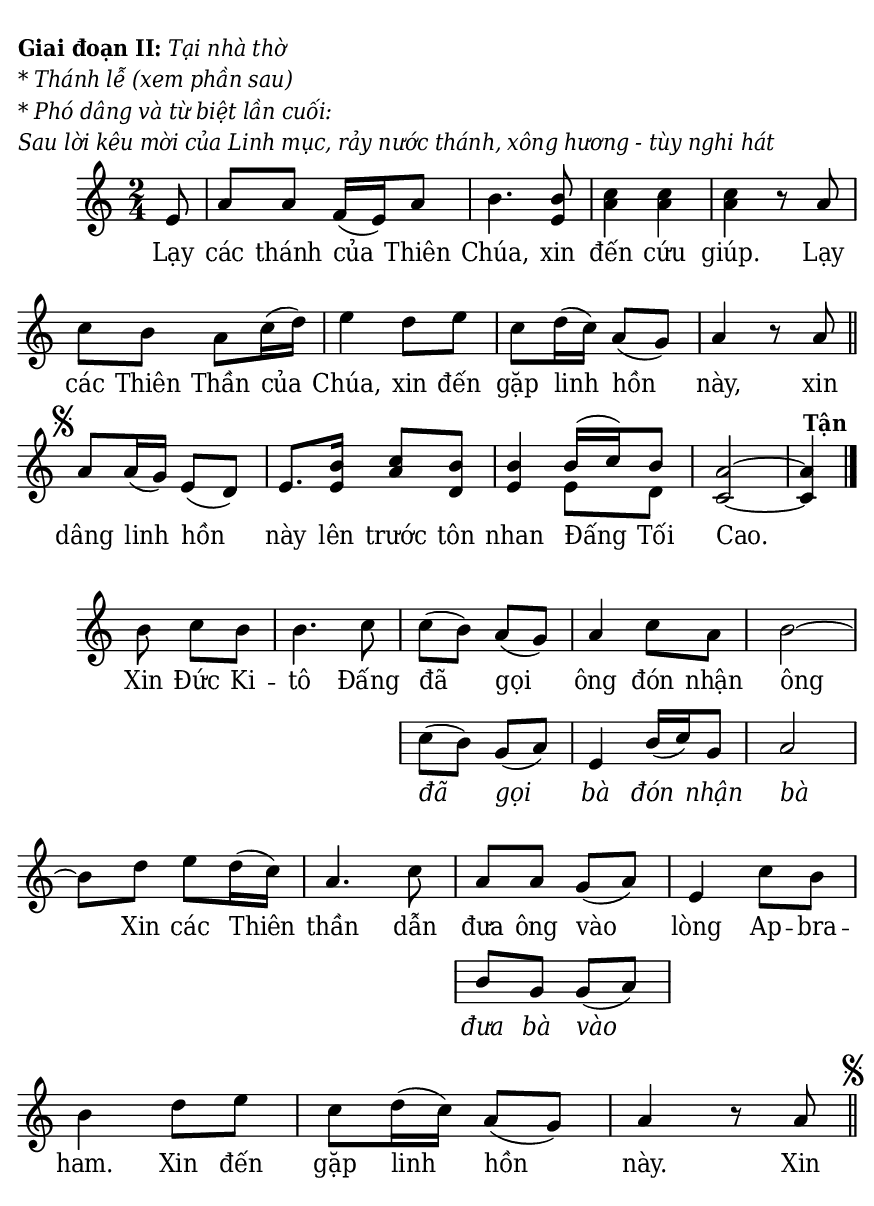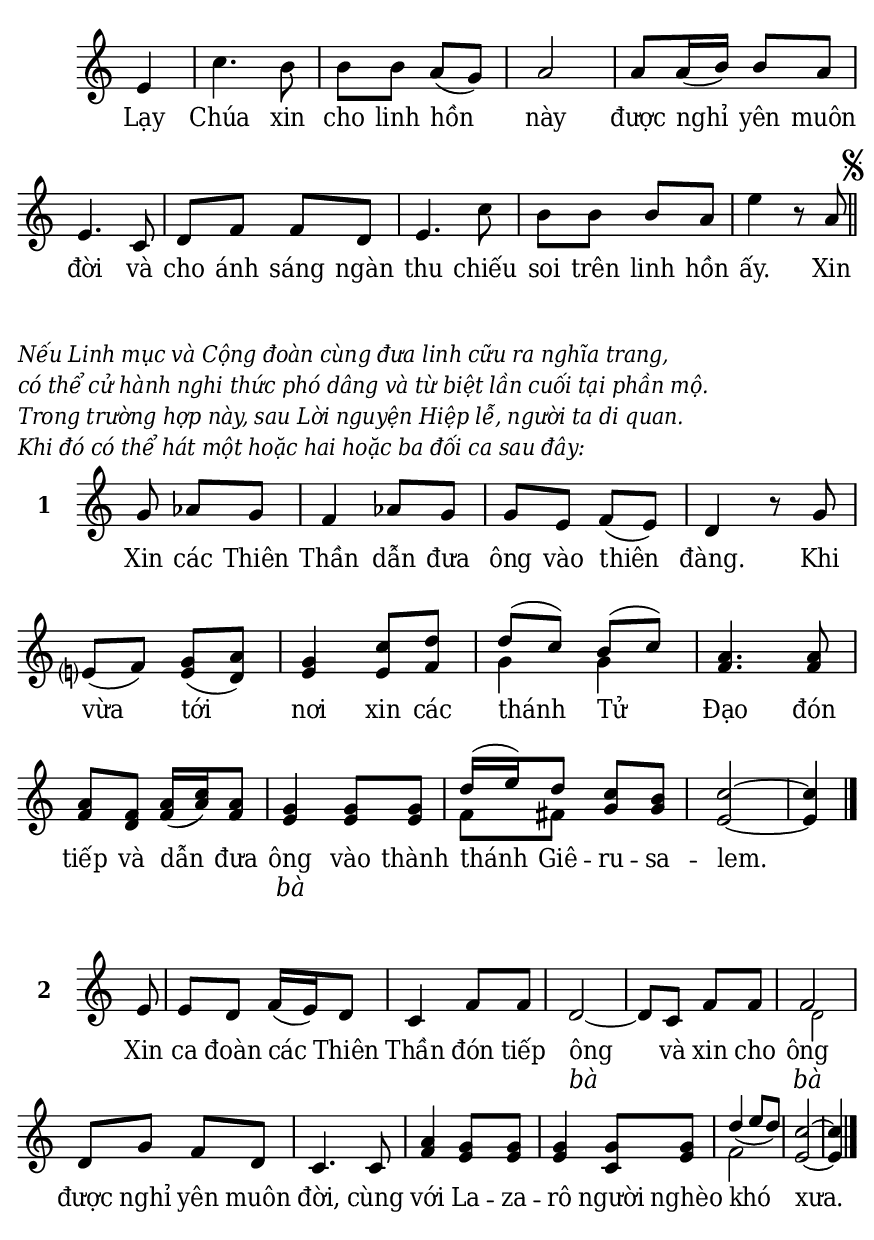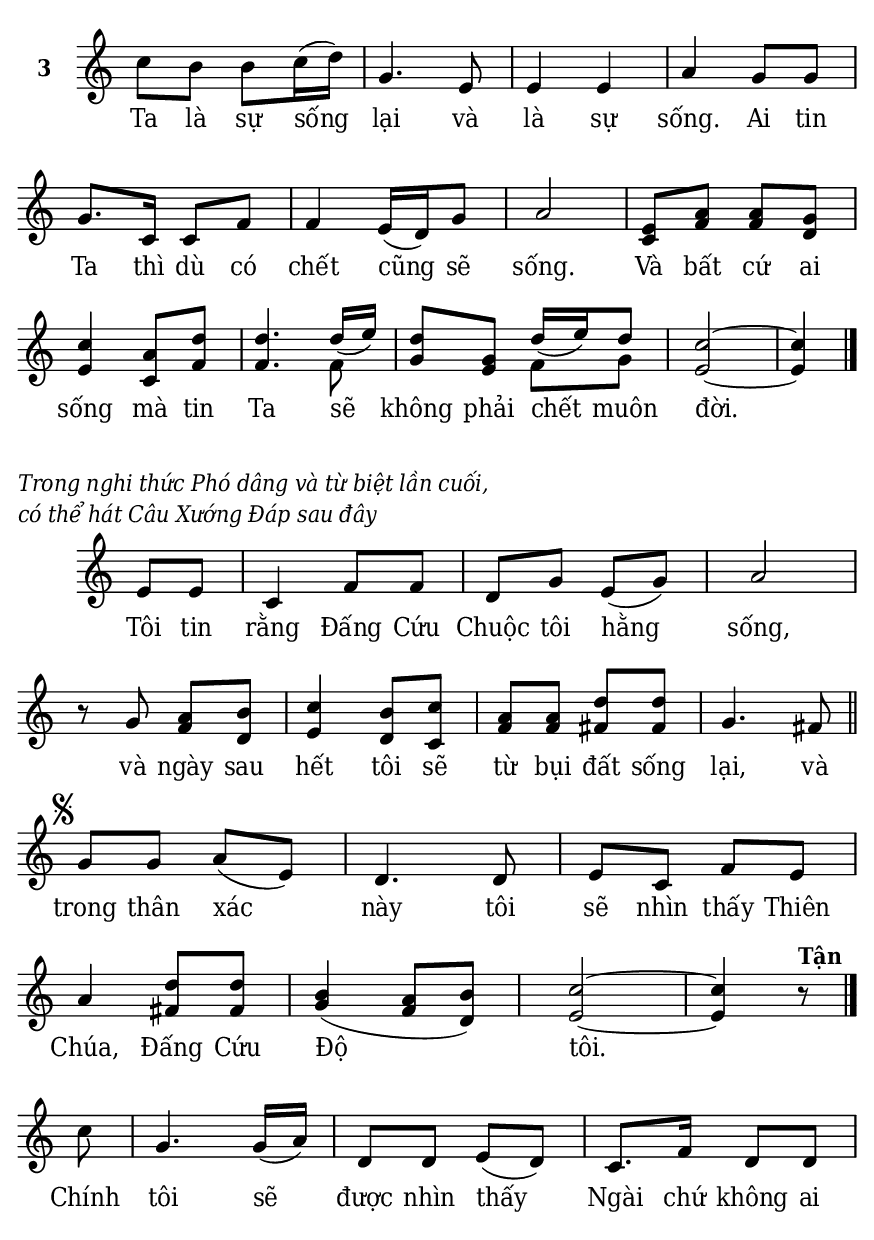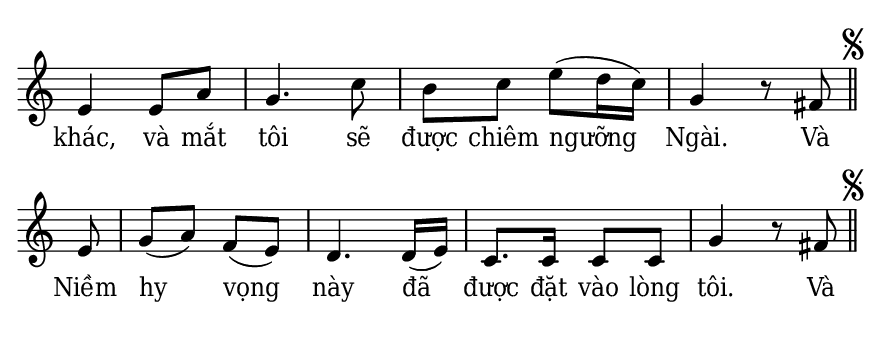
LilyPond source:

% Cài đặt chung
\version "2.22.1"
\include "english.ly"

\header {
  %title = "Nghi Thức An Táng"
  %composer = "Lm. Kim Long"
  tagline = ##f
}

% Nhạc
nhacMauMot = \relative c' {
  \key c \major
  \time 2/4
  \partial 8 e8 |
  a a f16 (e) a8 |
  b4.
  <<
    {
      b8 |
      c4 c |
      c
    }
    {
      e,8 |
      a4 a |
      a
    }
  >>
  \oneVoice
  r8 a |
  c b a c16 (d) |
  e4 d8 e |
  c d16 (c) a8 (g) |
  a4 r8 a \bar "||" \break
  
  \once \override Score.RehearsalMark.font-size = #0.1
  \mark \markup { \musicglyph #"scripts.segno" }
  a a16 (g) e8 (d) |
  e8. <b' e,>16 <c a>8 <b d,> |
  <b e,>4
  <<
    {
      \voiceOne
      b16 (c) b8 |
    }
    \new Voice = "splitpart" {
      \voiceTwo
      e,8 d |
    }
  >>
  \oneVoice
  <a' c,>2 ~
  ^\markup { \halign #-5 \bold "Tận" }
  \partial 4 <a c,>4 \bar "|." \break
}

nhacMauHai = \relative c'' {
  \key c \major
  \time 2/4
  \autoPageBreaksOff
  \partial 4. b8 c b |
  b4. c8 
  <<
    {
      c (b) a (g) |
      a4 c8 a |
      b2 ~ \break
    }
    {
      \new Staff = "oasis" \with {
        alignAboveContext = #"1"
        \override VerticalAxisGroup.staff-staff-spacing = #'((basic-distance . 6))
        \remove "Time_signature_engraver"
        firstClef = ##f
      } {
          c8 (b) g (a) |
          e4 b'16 (c) g8 |
          a2
      }
    }
  >>
  b8 d e d16 (c) |
  a4. c8 |
  <<
    {
      a a g (a) |
    }
    {
      \new Staff = "oasis" \with {
        alignAboveContext = #"2"
        \override VerticalAxisGroup.staff-staff-spacing = #'((basic-distance . 6))
        \remove "Time_signature_engraver"
        firstClef = ##f
      } {
          b8 g g (a)
      }
    }
  >>
  e4 c'8 b |
  b4 d8 e |
  c d16 (c) a8 (g) |
  a4 r8 a \bar "||"
  \once \override Score.RehearsalMark.font-size = #0.1
  \mark \markup { \musicglyph #"scripts.segno" }
}

nhacMauBa = \relative c' {
  \key c \major
  \time 2/4
  \partial 4 e4 |
  c'4. b8 |
  b b a (g) |
  a2 |
  a8 a16 (b) b8 a |
  e4. c8 |
  d f f d |
  e4. c'8 |
  b b b a |
  e'4 r8 a, \bar "||"
  \once \override Score.RehearsalMark.font-size = #0.1
  \mark \markup { \musicglyph #"scripts.segno" }
}

nhacMauBon = \relative c'' {
  \key c \major
  \time 2/4
  \partial 4. g8 af g |
  f4 af8 g |
  g e f (e) |
  d4 r8 g |
  e!? (f) <g e> (<a d,>) |
  <g e>4 <c e,>8 <d f,>
  <<
    {
      \voiceOne
      d (c) b (c) |
    }
    \new Voice = "splitpart" {
      \voiceTwo
      g4 g |
    }
  >>
  \oneVoice
  <a f>4. <a f>8 |
  <a f> <f d> <a f>16 (<c a>) <a f>8 |
  <g e>4 <g e>8 <g e>
  <<
    {
      \voiceOne
      d'16 (e) d8
    }
    \new Voice = "splitpart" {
      \voiceTwo
      f,8 fs
    }
  >>
  \oneVoice
  <c' g>8 <b g> |
  <c e,>2 ~ |
  <c e,>4 \bar "|."
}

nhacMauNam = \relative c' {
  \key c \major
  \time 2/4
  %\autoPageBreaksOff
  \partial 8 e8 |
  e d f16 (e) d8 |
  c4 f8 f |
  d2 ~ |
  d8 c f f |
  <<
    {
      \voiceOne
      f2
    }
    \new Voice = "splitpart" {
      \voiceTwo
      \once \override NoteColumn.force-hshift = #1
      \tiny d
    }
  >>
  \oneVoice
  d8 g f d |
  c4. c8 |
  <<
    {
      a'4 g8 g |
      g4 g8 g
    }
    {
      f4 e8 e |
      e4 c8 e
    }
  >>
  <<
    {
      \voiceOne
      d'4 _(e8 d)
    }
    \new Voice = "splitpart" {
      \voiceTwo
      f,2
    }
  >>
  \oneVoice
  <c' e,>2 ~ |
  <c e,>4 \bar "|."
}

nhacMauSau = \relative c'' {
  \key c \major
  \time 2/4
  c8 b b c16 (d) |
  g,4. e8 |
  e4 e |
  a g8 g |
  g8. c,16 c8 f |
  f4 e16 (d) g8 |
  a2 |
  <<
    {
      e8 a a g |
      c4 a8 d |
      d4.
    }
    {
      c,8 f f d |
      e4 c8 f |
      f4.
    }
  >>
  \oneVoice
  <<
    {
      \voiceOne
      d'16 _(e) |
    }
    \new Voice = "splitpart" {
      \voiceTwo
      f,8 |
    }
  >>
  \oneVoice
  <d' g,>8 <g, e>
  <<
    {
      \voiceOne
      d'16 _(e) d8
    }
    \new Voice = "splitpart" {
      \voiceTwo
      f,8 g
    }
  >>
  \oneVoice
  <c e,>2 ~ |
  <c e,>4 \bar "|."
}

nhacMauBay = \relative c' {
  \key c \major
  \time 2/4
  \partial 4 e8 e |
  c4 f8 f |
  d g e (g) |
  a2 |
  r8 g
  <<
    {
      a b |
      c4 b8 c |
      a a d d
    }
    {
      f,8 d |
      e4 d8 c |
      f f fs fs
    }
  >>
  g4. fs8 \bar "||" \break
  
  \once \override Score.RehearsalMark.font-size = #0.1
  \mark \markup { \musicglyph #"scripts.segno" }
  g g a (e) |
  d4. d8 |
  e c f e |
  a4
  <<
    {
      d8 d |
      b4 (a8 b) |
      c2 ~ |
      c4 r8
      ^\markup { \bold "Tận" }
      \bar "|."
    }
    {
      fs,8 fs |
      g4 (f8 d) |
      e2 ~ |
      e4
    }
  >>
  \break
  
  \partial 8 c'8 |
  g4. g16 (a) |
  d,8 d e (d) |
  c8. f16 d8 d |
  e4 e8 a |
  g4. c8 |
  b c e (d16 c) |
  g4 r8 fs \bar "||" \break
  \override Score.RehearsalMark #'break-visibility = #end-of-line-visible
  \once \override Score.RehearsalMark.font-size = #0.1
  \mark \markup { \musicglyph #"scripts.segno" }
  
  \partial 8 e8 |
  g (a) f (e) |
  d4. d16 (e) |
  c8. c16 c8 c |
  g'4 r8 fs \bar "||"
  \once \override Score.RehearsalMark.font-size = #0.1
  \mark \markup { \musicglyph #"scripts.segno" }
}

% Lời
loiMauMot = \lyricmode {
  Lạy các thánh của Thiên Chúa, xin đến cứu giúp.
  Lạy các Thiên Thần của Chúa, xin đến gặp linh hồn này,
  xin dâng linh hồn này lên trước tôn nhan Đấng Tối Cao.
}

loiMauHai = \lyricmode {
  Xin Đức Ki -- tô Đấng
  <<
    { đã gọi ông đón nhận ông }
    \new Lyrics {
	    \set associatedVoice = "beBas"
	    \override Lyrics.LyricText.font-shape = #'italic
	    đã gọi bà đón nhận bà
	}
  >>
  Xin các Thiên thần dẫn
  <<
    { đưa ông vào }
    \new Lyrics {
	    \set associatedVoice = "beBas"
	    \override Lyrics.LyricText.font-shape = #'italic
	    đưa bà vào
    }
  >>
  lòng Ap -- bra -- ham.
  Xin đến gặp linh hồn này. Xin
}

loiMauBa = \lyricmode {
  Lạy Chúa xin cho linh hồn này được nghỉ yên muôn đời
  và cho ánh sáng ngàn thu chiếu soi trên linh hồn ấy.
  Xin
}

loiMauBon = \lyricmode {
  Xin các Thiên Thần dẫn đưa ông vào thiên đàng.
  Khi vừa tới nơi xin các thánh Tử Đạo đón tiếp
  và dẫn đưa
  <<
  { ông }
  \new Lyrics {
	  \set associatedVoice = "beBas"
	  \override Lyrics.LyricText.font-shape = #'italic
	  bà
	}
  >>
  vào thành thánh Giê -- ru -- sa -- lem.
}

loiMauNam = \lyricmode {
  Xin ca đoàn các Thiên Thần đón tiếp
  <<
  { ông và xin cho ông }
  \new Lyrics {
	  \set associatedVoice = "beBas"
	  \override Lyrics.LyricText.font-shape = #'italic
	  bà _ _ _ bà
	}
  >>
  được nghỉ yên muôn đời,
  cùng với La -- za -- rô người nghèo khó xưa.
}

loiMauSau = \lyricmode {
  Ta là sự sống lại và là sự sống.
  Ai tin Ta thì dù có chết cũng sẽ sống.
  Và bất cứ ai sống mà tin Ta sẽ không phải chết muôn đời.
}

loiMauBay = \lyricmode {
  Tôi tin rằng Đấng Cứu Chuộc tôi hằng sống,
  và ngày sau hết tôi sẽ từ bụi đất sống lại,
  và trong thân xác này tôi sẽ nhìn thấy Thiên Chúa,
  Đấng Cứu Độ tôi.
  Chính tôi sẽ được nhìn thấy Ngài chứ không ai khác,
  và mắt tôi sẽ được chiêm ngưỡng Ngài.
  Và Niềm hy vọng này đã được đặt vào lòng tôi.
  Và
}

% Dàn trang
\paper {
  #(set-paper-size "a5")
  top-margin = 3\mm
  bottom-margin = 3\mm
  left-margin = 3\mm
  right-margin = 3\mm
  indent = #0
  #(define fonts
	 (make-pango-font-tree "Deja Vu Serif Condensed"
	 		       "Deja Vu Serif Condensed"
			       "Deja Vu Serif Condensed"
			       (/ 20 20)))
  print-page-number = ##f
  %page-count = 3
}

\markup {
  \vspace #2
  \column {
    \left-align {
      \line {
        \bold "Giai đoạn II:" \normal-text \italic "Tại nhà thờ"
      }
      \line {
        \italic "* Thánh lễ (xem phần sau)"
      }
      \line {
        \italic "* Phó dâng và từ biệt lần cuối:"
      }
      \line {
        \italic "Sau lời kêu mời của Linh mục, rảy nước thánh, xông hương - tùy nghi hát"
      }
    }
  }
}

\score {
  <<
    \new Staff <<
        \clef treble
        \new Voice = beSop {
          \nhacMauMot
        }
      \new Lyrics \lyricsto beSop \loiMauMot
    >>
  >>
  \layout {
    indent = 10
    \override Lyrics.LyricSpace.minimum-distance = #1
    \override Score.BarNumber.break-visibility = ##(#f #f #f)
    \override Score.SpacingSpanner.uniform-stretching = ##t
    ragged-last = ##f
  }
}

\score {
  <<
    \new Staff \with {
      \remove "Time_signature_engraver"
    } <<
        \clef treble
        \new Voice = beSop {
          \nhacMauHai
        }
      \new Lyrics \lyricsto beSop \loiMauHai
    >>
  >>
  \layout {
    indent = 10
    \override Lyrics.LyricSpace.minimum-distance = #1
    \override Score.BarNumber.break-visibility = ##(#f #f #f)
    \override Score.SpacingSpanner.uniform-stretching = ##t
    \override LyricHyphen.minimum-distance = #1.5
    ragged-last = ##f
  }
}

\score {
  <<
    \new Staff \with {
      \remove "Time_signature_engraver"
    } <<
        \clef treble
        \new Voice = beSop {
          \nhacMauBa
        }
      \new Lyrics \lyricsto beSop \loiMauBa
    >>
  >>
  \layout {
    indent = 10
    \override Lyrics.LyricSpace.minimum-distance = #1
    \override Score.BarNumber.break-visibility = ##(#f #f #f)
    \override Score.SpacingSpanner.uniform-stretching = ##t
    ragged-last = ##f
  }
}

\markup {
  \vspace #2
  \column {
    \left-align {
      \line {
        \italic "Nếu Linh mục và Cộng đoàn cùng đưa linh cữu ra nghĩa trang,"
      }
      \line {
        \italic "có thể cử hành nghi thức phó dâng và từ biệt lần cuối tại phần mộ."
      }
      \line {
        \italic "Trong trường hợp này, sau Lời nguyện Hiệp lễ, người ta di quan."
      }
      \line {
        \italic "Khi đó có thể hát một hoặc hai hoặc ba đối ca sau đây:"
      }
    }
  }
}

\score {
  <<
    \new Staff \with {
      \remove "Time_signature_engraver"
      instrumentName = \markup { \bold "1" }} <<
        \clef treble
        \new Voice = beSop {
          \nhacMauBon
        }
      \new Lyrics \lyricsto beSop \loiMauBon
    >>
  >>
  \layout {
    indent = 10
    \override Lyrics.LyricSpace.minimum-distance = #1
    \override LyricHyphen.minimum-distance = #2
    \override Score.BarNumber.break-visibility = ##(#f #f #f)
    \override Score.SpacingSpanner.uniform-stretching = ##t
    ragged-last = ##f
  }
}

\score {
  <<
    \new Staff \with {
      \remove "Time_signature_engraver"
      instrumentName = \markup { \bold "2" }} <<
        \clef treble
        \new Voice = beSop {
          \nhacMauNam
        }
      \new Lyrics \lyricsto beSop \loiMauNam
    >>
  >>
  \layout {
    indent = 10
    \override Lyrics.LyricSpace.minimum-distance = #0.6
    \override LyricHyphen.minimum-distance = #2
    \override Score.BarNumber.break-visibility = ##(#f #f #f)
    \override Score.SpacingSpanner.uniform-stretching = ##t
    ragged-last = ##f
  }
}

\score {
  <<
    \new Staff \with {
      \remove "Time_signature_engraver"
      instrumentName = \markup { \bold "3" }} <<
        \clef treble
        \new Voice = beSop {
          \nhacMauSau
        }
      \new Lyrics \lyricsto beSop \loiMauSau
    >>
  >>
  \layout {
    indent = 10
    \override Lyrics.LyricSpace.minimum-distance = #1
    \override Score.BarNumber.break-visibility = ##(#f #f #f)
    \override Score.SpacingSpanner.uniform-stretching = ##t
    ragged-last = ##f
  }
}

\markup {
  \vspace #2
  \column {
    \left-align {
      \line {
        \italic "Trong nghi thức Phó dâng và từ biệt lần cuối,"
      }
      \line {
        \italic "có thể hát Câu Xướng Đáp sau đây"
      }
    }
  }
}

\score {
  <<
    \new Staff \with {
      \remove "Time_signature_engraver"
    }<<
        \clef treble
        \new Voice = beSop {
          \nhacMauBay
        }
      \new Lyrics \lyricsto beSop \loiMauBay
    >>
  >>
  \layout {
    indent = 10
    \override Lyrics.LyricSpace.minimum-distance = #1
    \override Score.BarNumber.break-visibility = ##(#f #f #f)
    \override Score.SpacingSpanner.uniform-stretching = ##t
    ragged-last = ##f
  }
}
